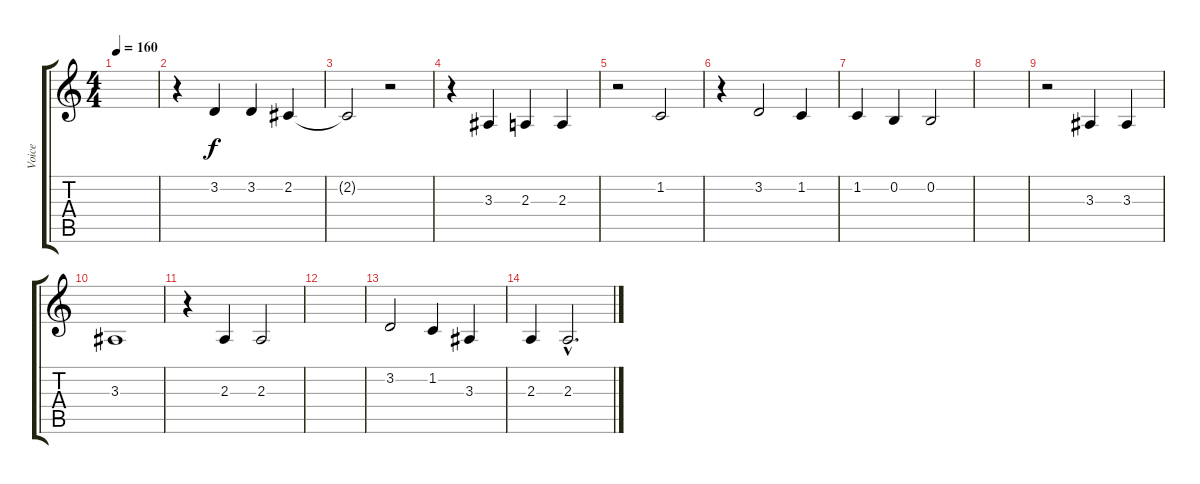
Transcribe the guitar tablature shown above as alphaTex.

\track ("Voice" "Voice") {instrument electricpiano1}
\staff {score tabs}
\tuning (E4 B3 G3 D3 A2 E2) {hide}
\ts (4 4)
\tempo 160
\clef g2
\ks c
|
r.4 3.2.4 3.2.4 2.2.4 |
2.2{t}.2 r.2 |
r.4 3.3.4 2.3.4 2.3.4 |
r.2 1.2.2 |
r.4 3.2.2 1.2.4 |
1.2.4 0.2.4 0.2.2 |
|
r.2 3.3.4 3.3.4 |
3.3.1 |
r.4 2.3.4 2.3.2 |
|
3.2.2 1.2.4 3.3.4 |
2.3.4 2.3{hac}.2{d}
